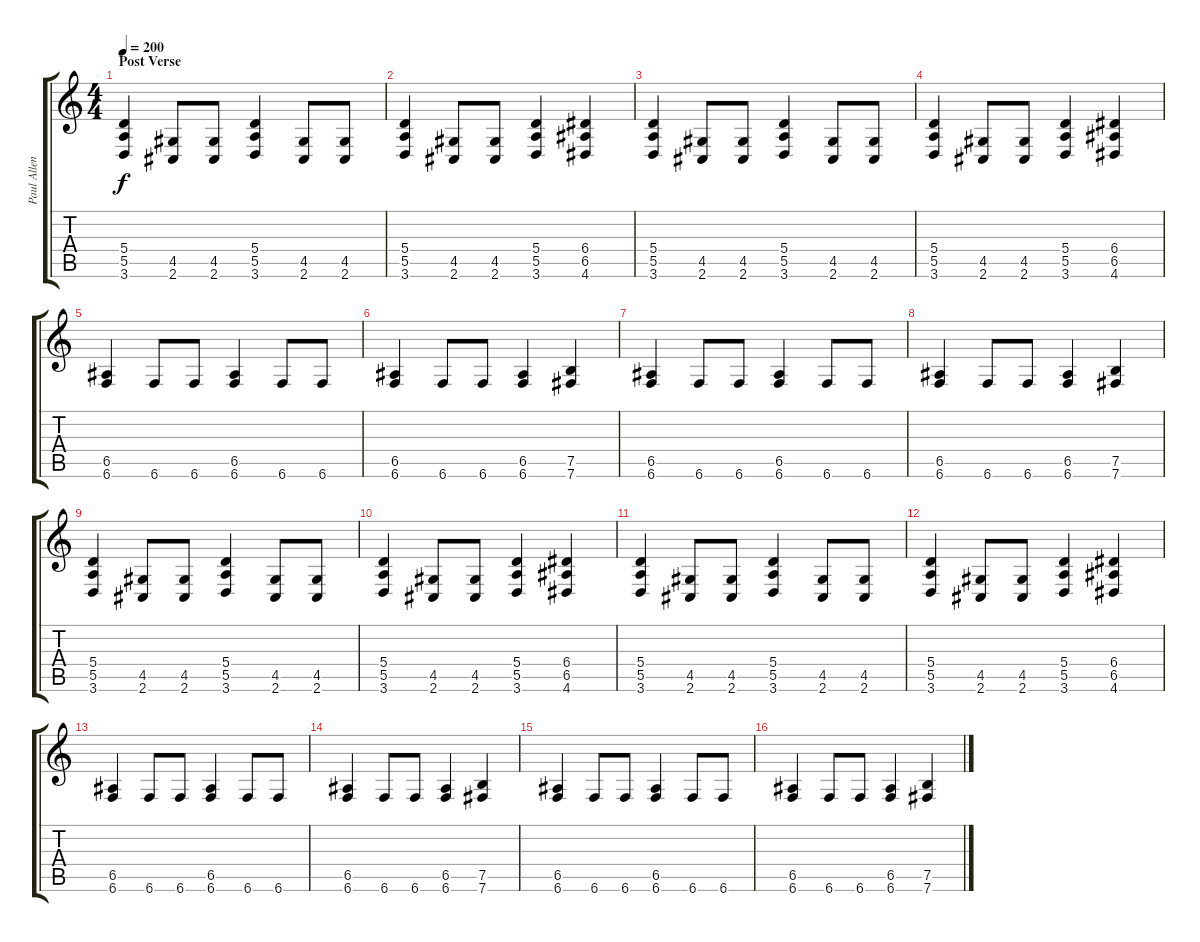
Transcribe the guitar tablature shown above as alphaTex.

\track ("Paul Allender" "Paul Allen") {instrument distortionguitar}
\staff {score tabs}
\tuning (B3 Gb3 D3 A2 E2 B1) {hide}
\ts (4 4)
\section ("" "Post Verse")
\tempo 200
\clef g2
\ks c
(5.4 5.5 3.6).4{dy f volume 10} (4.5 2.6).8 (4.5 2.6).8 (5.4 5.5 3.6).4 (4.5 2.6).8 (4.5 2.6).8 |
(5.4 5.5 3.6).4 (4.5 2.6).8 (4.5 2.6).8 (5.4 5.5 3.6).4 (6.4 6.5 4.6).4 |
(5.4 5.5 3.6).4 (4.5 2.6).8 (4.5 2.6).8 (5.4 5.5 3.6).4 (4.5 2.6).8 (4.5 2.6).8 |
(5.4 5.5 3.6).4 (4.5 2.6).8 (4.5 2.6).8 (5.4 5.5 3.6).4 (6.4 6.5 4.6).4 |
(6.5 6.6).4 6.6.8 6.6.8 (6.5 6.6).4 6.6.8 6.6.8 |
(6.5 6.6).4 6.6.8 6.6.8 (6.5 6.6).4 (7.5 7.6).4 |
(6.5 6.6).4 6.6.8 6.6.8 (6.5 6.6).4 6.6.8 6.6.8 |
(6.5 6.6).4 6.6.8 6.6.8 (6.5 6.6).4 (7.5 7.6).4 |
(5.4 5.5 3.6).4{volume 11} (4.5 2.6).8 (4.5 2.6).8 (5.4 5.5 3.6).4 (4.5 2.6).8 (4.5 2.6).8 |
(5.4 5.5 3.6).4 (4.5 2.6).8 (4.5 2.6).8 (5.4 5.5 3.6).4 (6.4 6.5 4.6).4 |
(5.4 5.5 3.6).4 (4.5 2.6).8 (4.5 2.6).8 (5.4 5.5 3.6).4 (4.5 2.6).8 (4.5 2.6).8 |
(5.4 5.5 3.6).4 (4.5 2.6).8 (4.5 2.6).8 (5.4 5.5 3.6).4 (6.4 6.5 4.6).4 |
(6.5 6.6).4 6.6.8 6.6.8 (6.5 6.6).4 6.6.8 6.6.8 |
(6.5 6.6).4 6.6.8 6.6.8 (6.5 6.6).4 (7.5 7.6).4 |
(6.5 6.6).4 6.6.8 6.6.8 (6.5 6.6).4 6.6.8 6.6.8 |
(6.5 6.6).4 6.6.8 6.6.8 (6.5 6.6).4 (7.5 7.6).4
